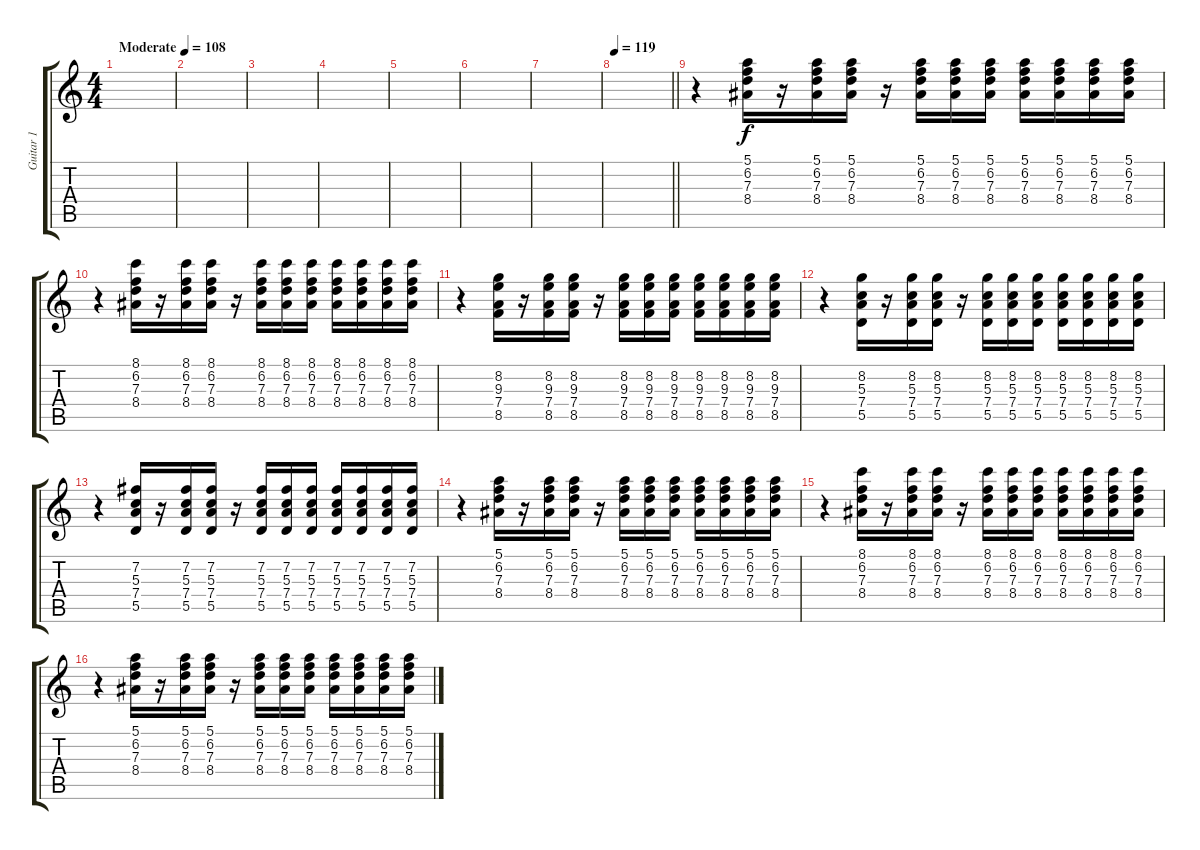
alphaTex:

\track ("Guitar 1" "Guitar 1") {instrument electricguitarjazz}
\staff {score tabs}
\tuning (E4 B3 G3 D3 A2 E2) {hide}
\ts (4 4)
\tempo (108 "Moderate")
\clef g2
\ks c
|
|
|
|
|
|
|
\tempo 108
\tempo 119
\barLineRight lightlight
|
r.4 (5.1 6.2 7.3 8.4).16 r.16 (5.1 6.2 7.3 8.4).16 (5.1 6.2 7.3 8.4).16 r.16 (5.1 6.2 7.3 8.4).16 (5.1 6.2 7.3 8.4).16 (5.1 6.2 7.3 8.4).16 (5.1 6.2 7.3 8.4).16 (5.1 6.2 7.3 8.4).16 (5.1 6.2 7.3 8.4).16 (5.1 6.2 7.3 8.4).16 |
r.4 (8.1 6.2 7.3 8.4).16 r.16 (8.1 6.2 7.3 8.4).16 (8.1 6.2 7.3 8.4).16 r.16 (8.1 6.2 7.3 8.4).16 (8.1 6.2 7.3 8.4).16 (8.1 6.2 7.3 8.4).16 (8.1 6.2 7.3 8.4).16 (8.1 6.2 7.3 8.4).16 (8.1 6.2 7.3 8.4).16 (8.1 6.2 7.3 8.4).16 |
r.4 (8.2 9.3 7.4 8.5).16 r.16 (8.2 9.3 7.4 8.5).16 (8.2 9.3 7.4 8.5).16 r.16 (8.2 9.3 7.4 8.5).16 (8.2 9.3 7.4 8.5).16 (8.2 9.3 7.4 8.5).16 (8.2 9.3 7.4 8.5).16 (8.2 9.3 7.4 8.5).16 (8.2 9.3 7.4 8.5).16 (8.2 9.3 7.4 8.5).16 |
r.4 (8.2 5.3 7.4 5.5).16 r.16 (8.2 5.3 7.4 5.5).16 (8.2 5.3 7.4 5.5).16 r.16 (8.2 5.3 7.4 5.5).16 (8.2 5.3 7.4 5.5).16 (8.2 5.3 7.4 5.5).16 (8.2 5.3 7.4 5.5).16 (8.2 5.3 7.4 5.5).16 (8.2 5.3 7.4 5.5).16 (8.2 5.3 7.4 5.5).16 |
r.4 (7.2 5.3 7.4 5.5).16 r.16 (7.2 5.3 7.4 5.5).16 (7.2 5.3 7.4 5.5).16 r.16 (7.2 5.3 7.4 5.5).16 (7.2 5.3 7.4 5.5).16 (7.2 5.3 7.4 5.5).16 (7.2 5.3 7.4 5.5).16 (7.2 5.3 7.4 5.5).16 (7.2 5.3 7.4 5.5).16 (7.2 5.3 7.4 5.5).16 |
r.4 (5.1 6.2 7.3 8.4).16 r.16 (5.1 6.2 7.3 8.4).16 (5.1 6.2 7.3 8.4).16 r.16 (5.1 6.2 7.3 8.4).16 (5.1 6.2 7.3 8.4).16 (5.1 6.2 7.3 8.4).16 (5.1 6.2 7.3 8.4).16 (5.1 6.2 7.3 8.4).16 (5.1 6.2 7.3 8.4).16 (5.1 6.2 7.3 8.4).16 |
r.4 (8.1 6.2 7.3 8.4).16 r.16 (8.1 6.2 7.3 8.4).16 (8.1 6.2 7.3 8.4).16 r.16 (8.1 6.2 7.3 8.4).16 (8.1 6.2 7.3 8.4).16 (8.1 6.2 7.3 8.4).16 (8.1 6.2 7.3 8.4).16 (8.1 6.2 7.3 8.4).16 (8.1 6.2 7.3 8.4).16 (8.1 6.2 7.3 8.4).16 |
r.4 (5.1 6.2 7.3 8.4).16 r.16 (5.1 6.2 7.3 8.4).16 (5.1 6.2 7.3 8.4).16 r.16 (5.1 6.2 7.3 8.4).16 (5.1 6.2 7.3 8.4).16 (5.1 6.2 7.3 8.4).16 (5.1 6.2 7.3 8.4).16 (5.1 6.2 7.3 8.4).16 (5.1 6.2 7.3 8.4).16 (5.1 6.2 7.3 8.4).16
